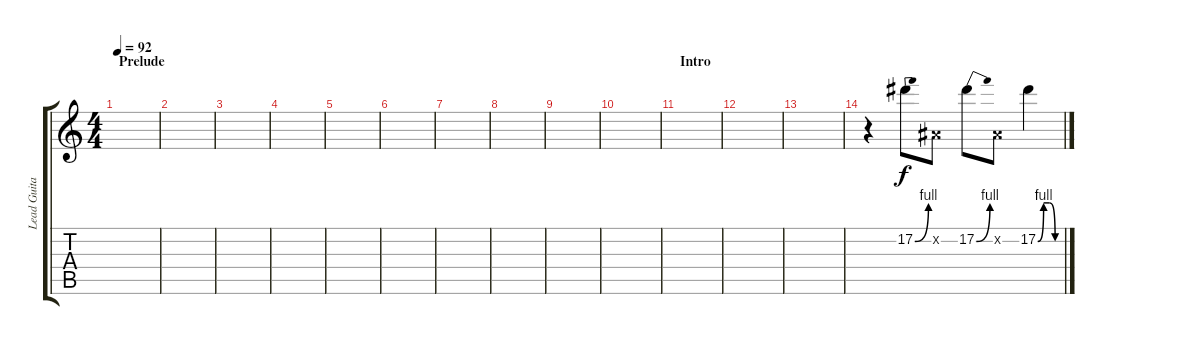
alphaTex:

\track ("Lead Guitar" "Lead Guita") {instrument distortionguitar}
\staff {score tabs}
\tuning (Eb4 Bb3 Gb3 Db3 Ab2 Eb2) {hide}
\ts (4 4)
\section ("" "Prelude")
\tempo 92
\clef g2
\ks c
|
|
|
|
|
|
|
|
|
|
\section ("" "Intro")
|
|
|
r.4 17.2{be (bend 0 0 60 4)}.8 0.2{x}.8 17.2{be (bend 0 0 60 4)}.8 0.2{x}.8 17.2{be (custom 0 0 15 4 30 4 45 0 60 0)}.4
